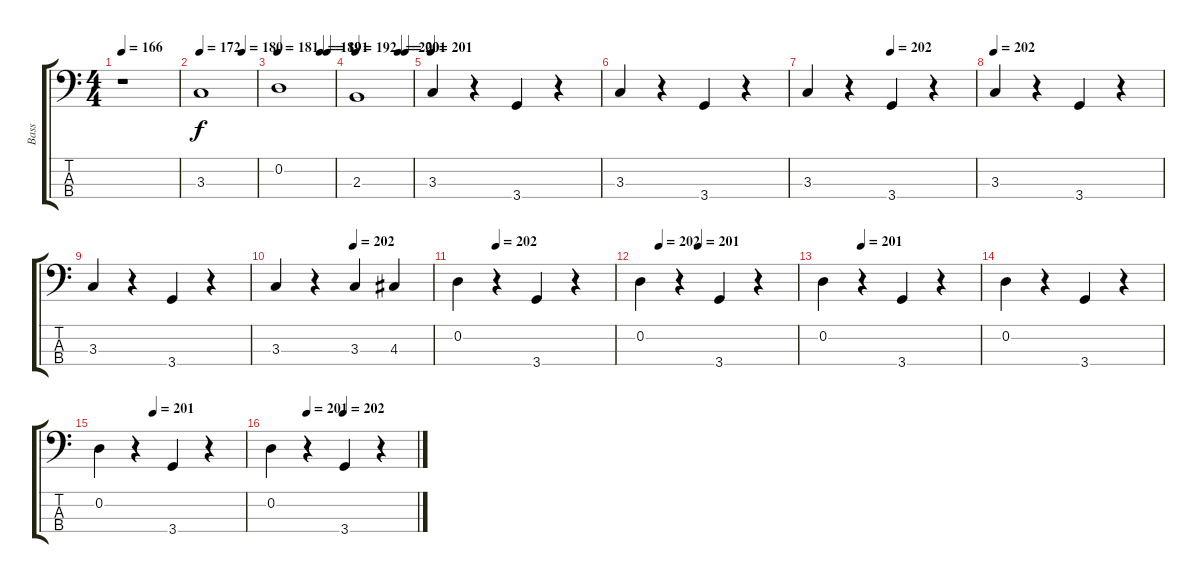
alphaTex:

\track ("Bass" "Bass") {instrument fretlessbass}
\staff {score tabs}
\tuning (G2 D2 A1 E1) {hide}
\ts (4 4)
\tempo 166
\clef f4
\ks c
r.1{dy f instrument fretlessbass} |
\tempo 172
\tempo (180 0.75)
3.3.1 |
\tempo 181
\tempo (189 0.75)
\tempo (191 0.875)
0.2.1 |
\tempo 192
\tempo (200 0.75)
\tempo (201 0.875)
2.3.1 |
\tempo 201
3.3.4 r.4 3.4.4 r.4 |
3.3.4 r.4 3.4.4 r.4 |
\tempo (202 0.5)
3.3.4 r.4 3.4.4 r.4 |
\tempo 202
3.3.4 r.4 3.4.4 r.4 |
3.3.4 r.4 3.4.4 r.4 |
\tempo (202 0.5)
3.3.4 r.4 3.3.4 4.3.4 |
\tempo (202 0.25)
0.2.4 r.4 3.4.4 r.4 |
\tempo (202 0.125)
\tempo (201 0.375)
0.2.4 r.4 3.4.4 r.4 |
\tempo (201 0.25)
0.2.4 r.4 3.4.4 r.4 |
0.2.4 r.4 3.4.4 r.4 |
\tempo (201 0.375)
0.2.4 r.4 3.4.4 r.4 |
\tempo (201 0.25)
\tempo (202 0.5)
0.2.4 r.4 3.4.4 r.4
